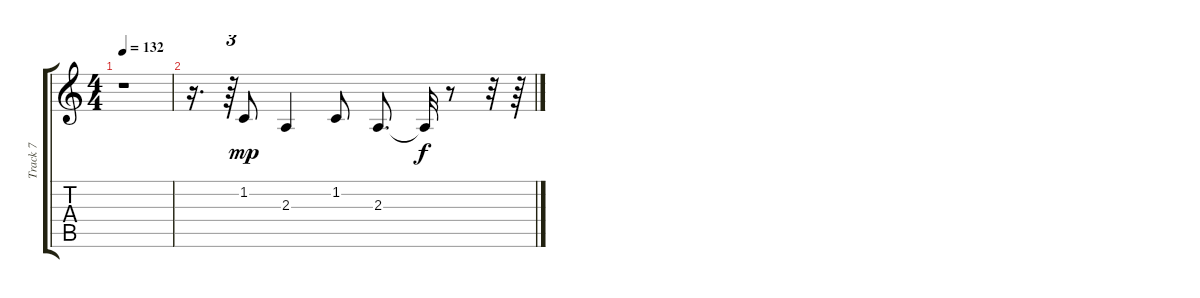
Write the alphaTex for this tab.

\track ("Track 7" "Track 7") {instrument synthbrass1}
\staff {score tabs}
\tuning (E4 B3 G3 D3 A2 E2) {hide}
\ts (4 4)
\tempo 132
\clef g2
\ks c
r.1{dy f} |
r.16{d} r.64{tu (3 2)} 1.2.8{dy mp volume 4} 2.3.4{volume 3} 1.2.8{volume 2} 2.3.8{d volume 2} 2.3{t}.32{dy f} r.8 r.32 r.64
